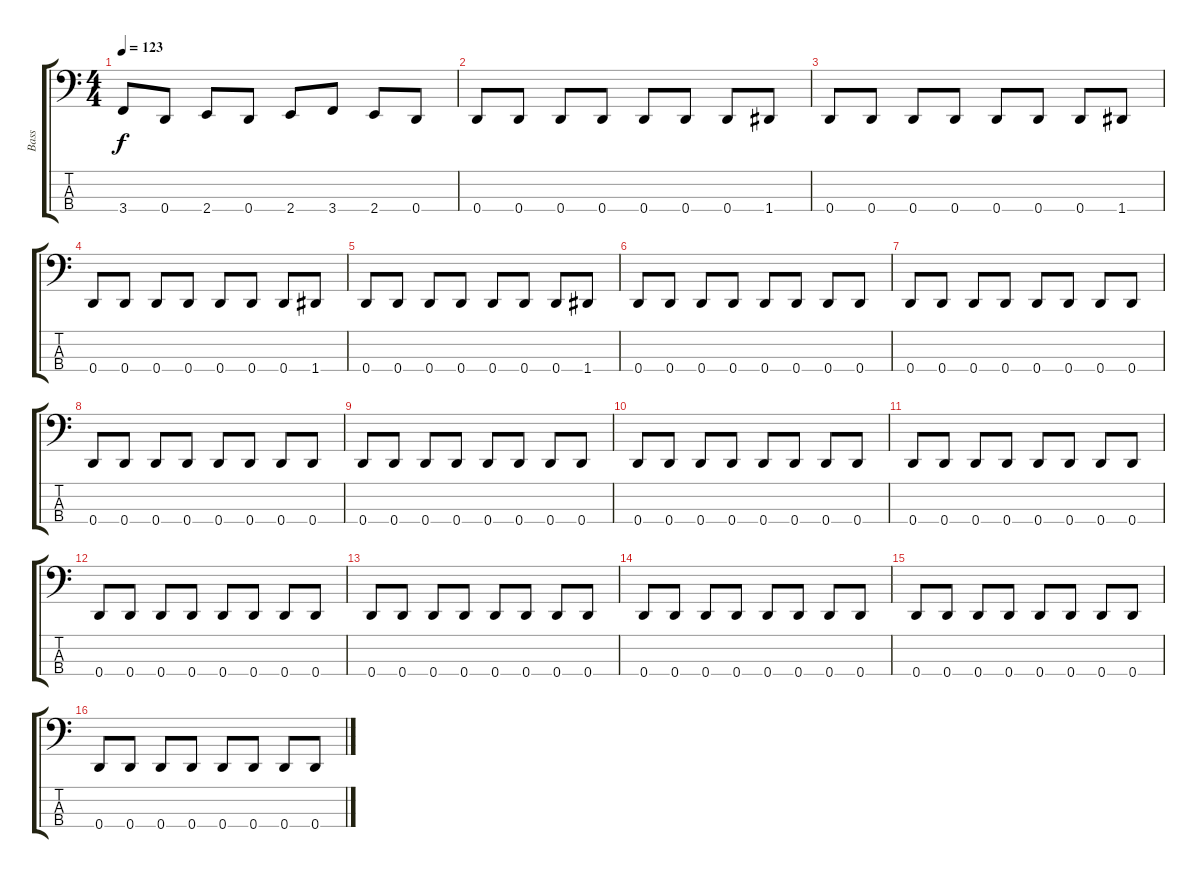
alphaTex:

\track ("Bass" "Bass") {instrument electricbasspick}
\staff {score tabs}
\tuning (F2 C2 G1 D1) {hide}
\ts (4 4)
\tempo 123
\clef f4
\ks c
3.4{t}.8{dy f} 0.4.8 2.4.8 0.4.8 2.4.8 3.4.8 2.4.8 0.4.8 |
0.4.8 0.4.8 0.4.8 0.4.8 0.4.8 0.4.8 0.4.8 1.4.8 |
0.4.8 0.4.8 0.4.8 0.4.8 0.4.8 0.4.8 0.4.8 1.4.8 |
0.4.8 0.4.8 0.4.8 0.4.8 0.4.8 0.4.8 0.4.8 1.4.8 |
0.4.8 0.4.8 0.4.8 0.4.8 0.4.8 0.4.8 0.4.8 1.4.8 |
0.4.8 0.4.8 0.4.8 0.4.8 0.4.8 0.4.8 0.4.8 0.4.8 |
0.4.8 0.4.8 0.4.8 0.4.8 0.4.8 0.4.8 0.4.8 0.4.8 |
0.4.8 0.4.8 0.4.8 0.4.8 0.4.8 0.4.8 0.4.8 0.4.8 |
0.4.8 0.4.8 0.4.8 0.4.8 0.4.8 0.4.8 0.4.8 0.4.8 |
0.4.8 0.4.8 0.4.8 0.4.8 0.4.8 0.4.8 0.4.8 0.4.8 |
0.4.8 0.4.8 0.4.8 0.4.8 0.4.8 0.4.8 0.4.8 0.4.8 |
0.4.8 0.4.8 0.4.8 0.4.8 0.4.8 0.4.8 0.4.8 0.4.8 |
0.4.8 0.4.8 0.4.8 0.4.8 0.4.8 0.4.8 0.4.8 0.4.8 |
0.4.8 0.4.8 0.4.8 0.4.8 0.4.8 0.4.8 0.4.8 0.4.8 |
0.4.8 0.4.8 0.4.8 0.4.8 0.4.8 0.4.8 0.4.8 0.4.8 |
0.4.8 0.4.8 0.4.8 0.4.8 0.4.8 0.4.8 0.4.8 0.4.8
